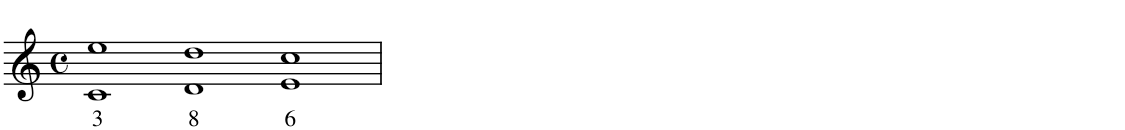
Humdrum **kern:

**kern	**text
*part1	*part1
*staff1	*staff1
*I"Piano	*
*I'Pno.	*
*clefG2	*
*k[]	*
*M4/4	*
*met(c)	*
=1	=1
*^	*
!	!	!LO:LY:b
1ee	1c	3
!	!	!LO:LY:b
1dd	1d	8
!	!	!LO:LY:b
1cc	1e	6
*v	*v	*
=	=
*-	*-
